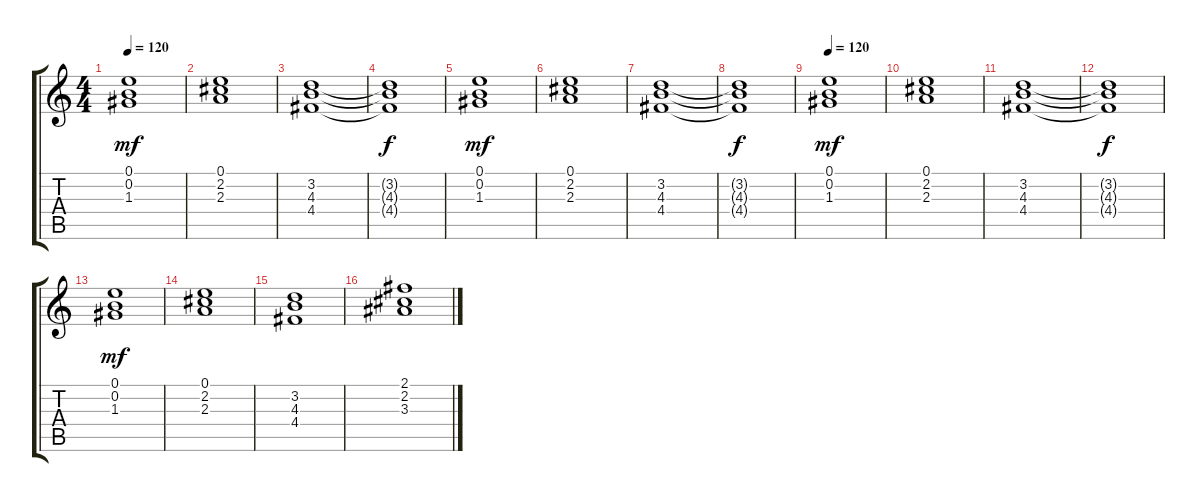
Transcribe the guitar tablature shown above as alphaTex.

\track "" {instrument acousticguitarsteel}
\staff {score tabs}
\tuning (E4 B3 G3 D3 A2 E2) {hide}
\ts (4 4)
\tempo 120
\clef g2
\ks c
(0.1 0.2 1.3).1{dy mf instrument acousticguitarsteel} |
(0.1 2.2 2.3).1 |
(3.2 4.3 4.4).1 |
(3.2{t} 4.3{t} 4.4{t}).1{dy f} |
(0.1 0.2 1.3).1{dy mf volume 16} |
(0.1 2.2 2.3).1 |
(3.2 4.3 4.4).1 |
(3.2{t} 4.3{t} 4.4{t}).1{dy f} |
\tempo 120
(0.1 0.2 1.3).1{dy mf volume 16} |
(0.1 2.2 2.3).1 |
(3.2 4.3 4.4).1 |
(3.2{t} 4.3{t} 4.4{t}).1{dy f} |
(0.1 0.2 1.3).1{dy mf volume 16} |
(0.1 2.2 2.3).1 |
(3.2 4.3 4.4).1 |
(2.1 2.2 3.3).1{volume 12}
